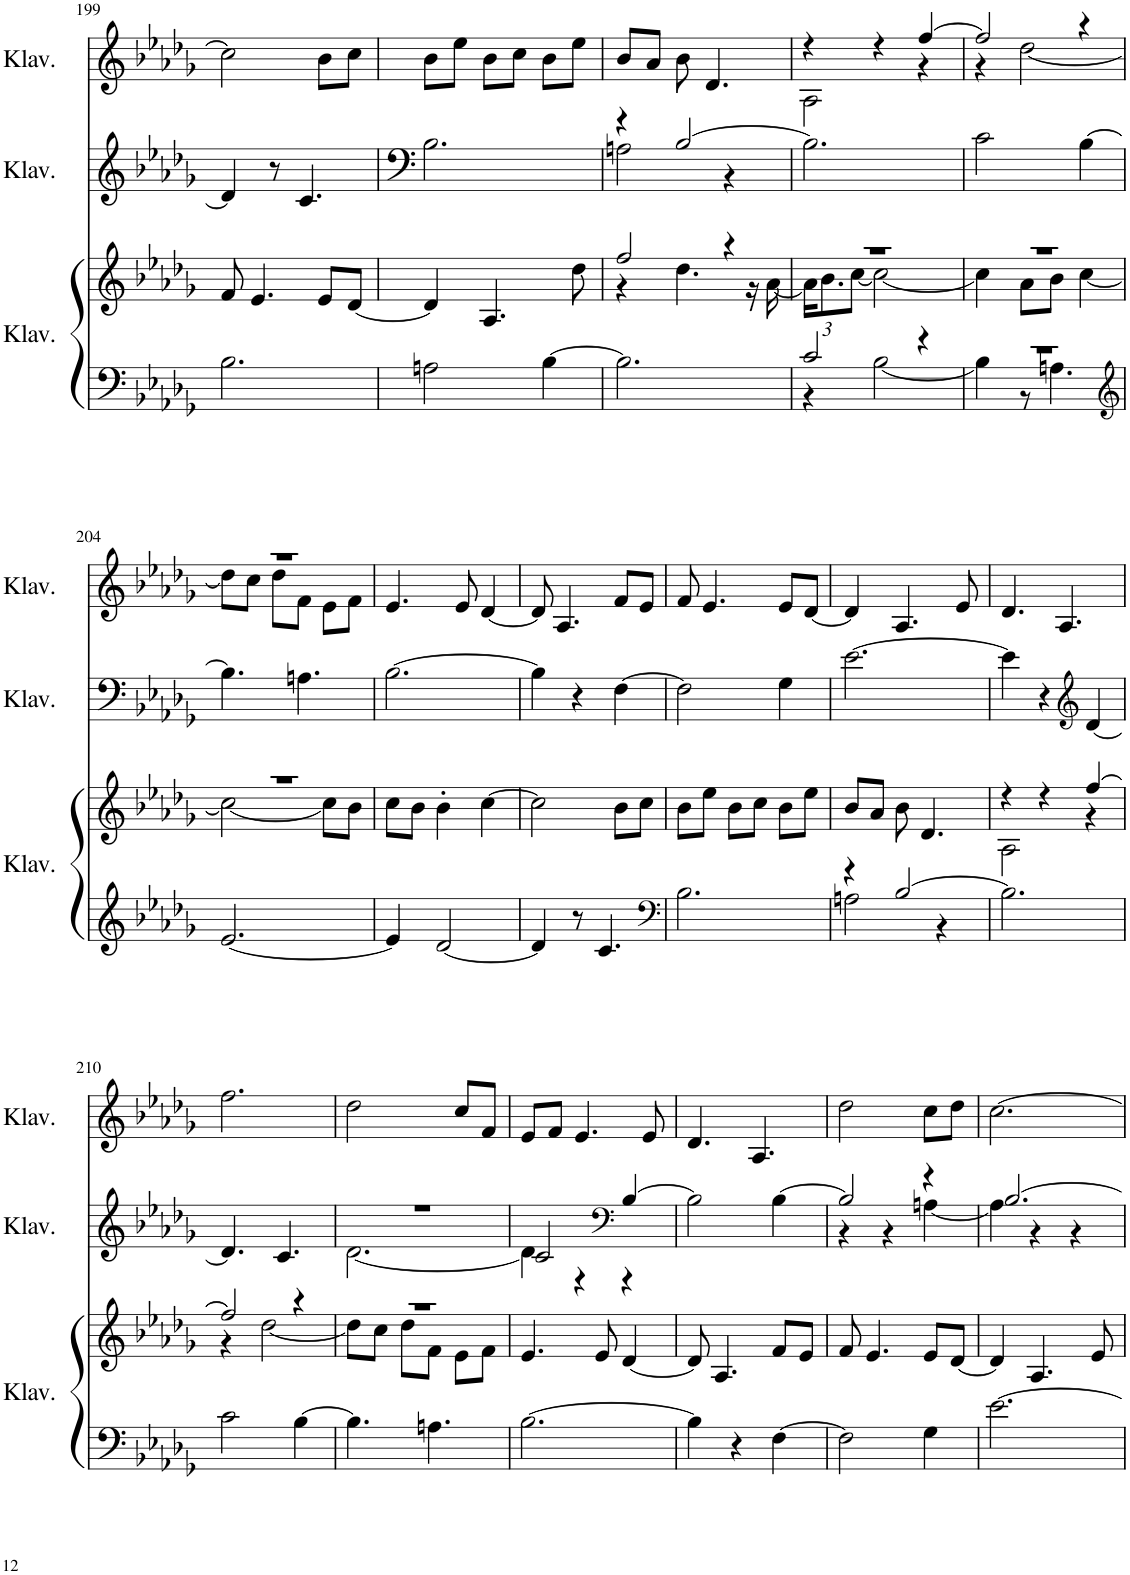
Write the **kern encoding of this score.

**kern	**kern	**kern	**kern
*part3	*part3	*part2	*part1
*staff4	*staff3	*staff2	*staff1
*I"Klavier	*	*I"Klavier	*I"Klavier
*I'Klav.	*	*I'Klav.	*I'Klav.
!!LO:PB:g=z
*clefF4	*clefG2	*clefF4	*clefG2
*k[b-e-a-d-g-]	*k[b-e-a-d-g-]	*k[b-e-a-d-g-]	*k[b-e-a-d-g-]
*M3/4	*M3/4	*M3/4	*M3/4
=199	=199	=199	=199
2.B-\	8f/	4d-/]	2cc\]
.	4.e-/	.	.
.	.	8r	.
.	.	4.c/	.
.	8e-/L	.	8b-\L
.	[8d-/J	.	8cc\J
=200	=200	=200	=200
2An\	4d-/]	2.B-\	8b-\L
.	.	.	8ee-\J
.	4.A-/	.	8b-\L
.	.	.	8cc\J
[4B-\	.	.	8b-\L
.	8dd-\	.	8ee-\J
=201	=201	=201	=201
*	*^	*^	*
2.B-\]	2ff/	4r	4r	2An\	8b-/L
.	.	.	.	.	8a-/J
.	.	4.dd-\	[2B-/	.	8b-\
.	.	.	.	.	4.d-/
.	4r	.	.	4r	.
.	.	16r	.	.	.
.	.	[16a-\	.	.	.
*	*	*	*v	*v	*
=202	=202	=202	=202	=202
*^	*	*	*	*
*	*	*	*Xbrackettup	*	*
*	*	*	*	*	*^
2c/	4r	2.r	24a-\KL]	2.B-\]	4r	2A-\
.	.	.	12.b-\	.	.	.
.	.	.	[12cc\J	.	.	.
.	[2B-\	.	2cc\_	.	4r	.
4r	.	.	.	.	[4ff/	4r
=203	=203	=203	=203	=203	=203	=203
2.r	4B-\]	2.r	4cc\]	2c\	2ff/]	4r
.	8r	.	8a-\L	.	.	[2dd-\
.	4.An\	.	8b-\J	.	.	.
.	.	.	[4cc\	[4B-\	4r	.
*v	*v	*	*	*	*	*
!!LO:LB:g=z	!!
=204	=204	=204	=204	=204	=204
*clefG2	*	*	*	*	*
[2.e-/	2.r	2cc\_	4.B-\]	2.r	8dd-\L]
.	.	.	.	.	8cc\J
.	.	.	.	.	8dd-\L
.	.	.	4.An\	.	8f\J
.	.	8cc\L]	.	.	8e-\L
.	.	8b-\J	.	.	8f\J
*	*v	*v	*	*v	*v
=205	=205	=205	=205
4e-/]	8cc\L	[2.B-\	4.e-/
.	8b-\J	.	.
[2d-/	4b-'\	.	.
.	.	.	8e-/
.	[4cc\	.	[4d-/
=206	=206	=206	=206
4d-/]	2cc\]	4B-\]	8d-/]
.	.	.	4.A-/
8r	.	4r	.
4.c/	.	.	.
.	8b-\L	[4F\	8f/L
.	8cc\J	.	8e-/J
=207	=207	=207	=207
*clefF4	*	*	*
2.B-\	8b-\L	2F\]	8f/
.	8ee-\J	.	4.e-/
.	8b-\L	.	.
.	8cc\J	.	.
.	8b-\L	4G-\	8e-/L
.	8ee-\J	.	[8d-/J
=208	=208	=208	=208
*^	*	*	*
4r	2An\	8b-/L	[2.e-\	4d-/]
.	.	8a-/J	.	.
[2B-/	.	8b-\	.	4.A-/
.	.	4.d-/	.	.
.	4r	.	.	.
.	.	.	.	8e-/
*v	*v	*	*	*
=209	=209	=209	=209
*	*^	*	*
2.B-\]	4r	2A-\	4e-\]	4.d-/
.	4r	.	4r	.
.	.	.	.	4.A-/
*	*	*	*clefG2	*
.	[4ff/	4r	[4d-/	.
!!LO:LB:g=z
=210	=210	=210	=210	=210
2c\	2ff/]	4r	4.d-/]	2.ff\
.	.	[2dd-\	.	.
.	.	.	4.c/	.
[4B-\	4r	.	.	.
=211	=211	=211	=211	=211
*	*	*	*^	*
4.B-\]	2.r	8dd-\L]	2.r	[2.d-\	2dd-\
.	.	8cc\J	.	.	.
.	.	8dd-\L	.	.	.
4.An\	.	8f\J	.	.	.
.	.	8e-\L	.	.	8cc/L
.	.	8f\J	.	.	8f/J
*	*v	*v	*	*	*
=212	=212	=212	=212	=212
[2.B-\	4.e-/	2c/	4d-\]	8e-/L
.	.	.	.	8f/J
.	.	.	4r	4.e-/
.	8e-/	.	.	.
*	*	*clefF4	*	*
.	[4d-/	[4B-/	4r	.
.	.	.	.	8e-/
*	*	*v	*v	*
=213	=213	=213	=213
4B-\]	8d-/]	2B-\]	4.d-/
.	4.A-/	.	.
4r	.	.	.
.	.	.	4.A-/
[4F\	8f/L	[4B-\	.
.	8e-/J	.	.
=214	=214	=214	=214
*	*	*^	*
2F\]	8f/	2B-/]	4r	2dd-\
.	4.e-/	.	.	.
.	.	.	4r	.
4G-\	8e-/L	4r	[4An\	8cc\L
.	[8d-/J	.	.	8dd-\J
=215	=215	=215	=215	=215
[2.e-\	4d-/]	[2.B-/	4A\]	[2.cc\
.	4.A-/	.	4r	.
.	.	.	4r	.
.	8e-/	.	.	.
*	*	*v	*v	*
=	=	=	=
*-	*-	*-	*-
